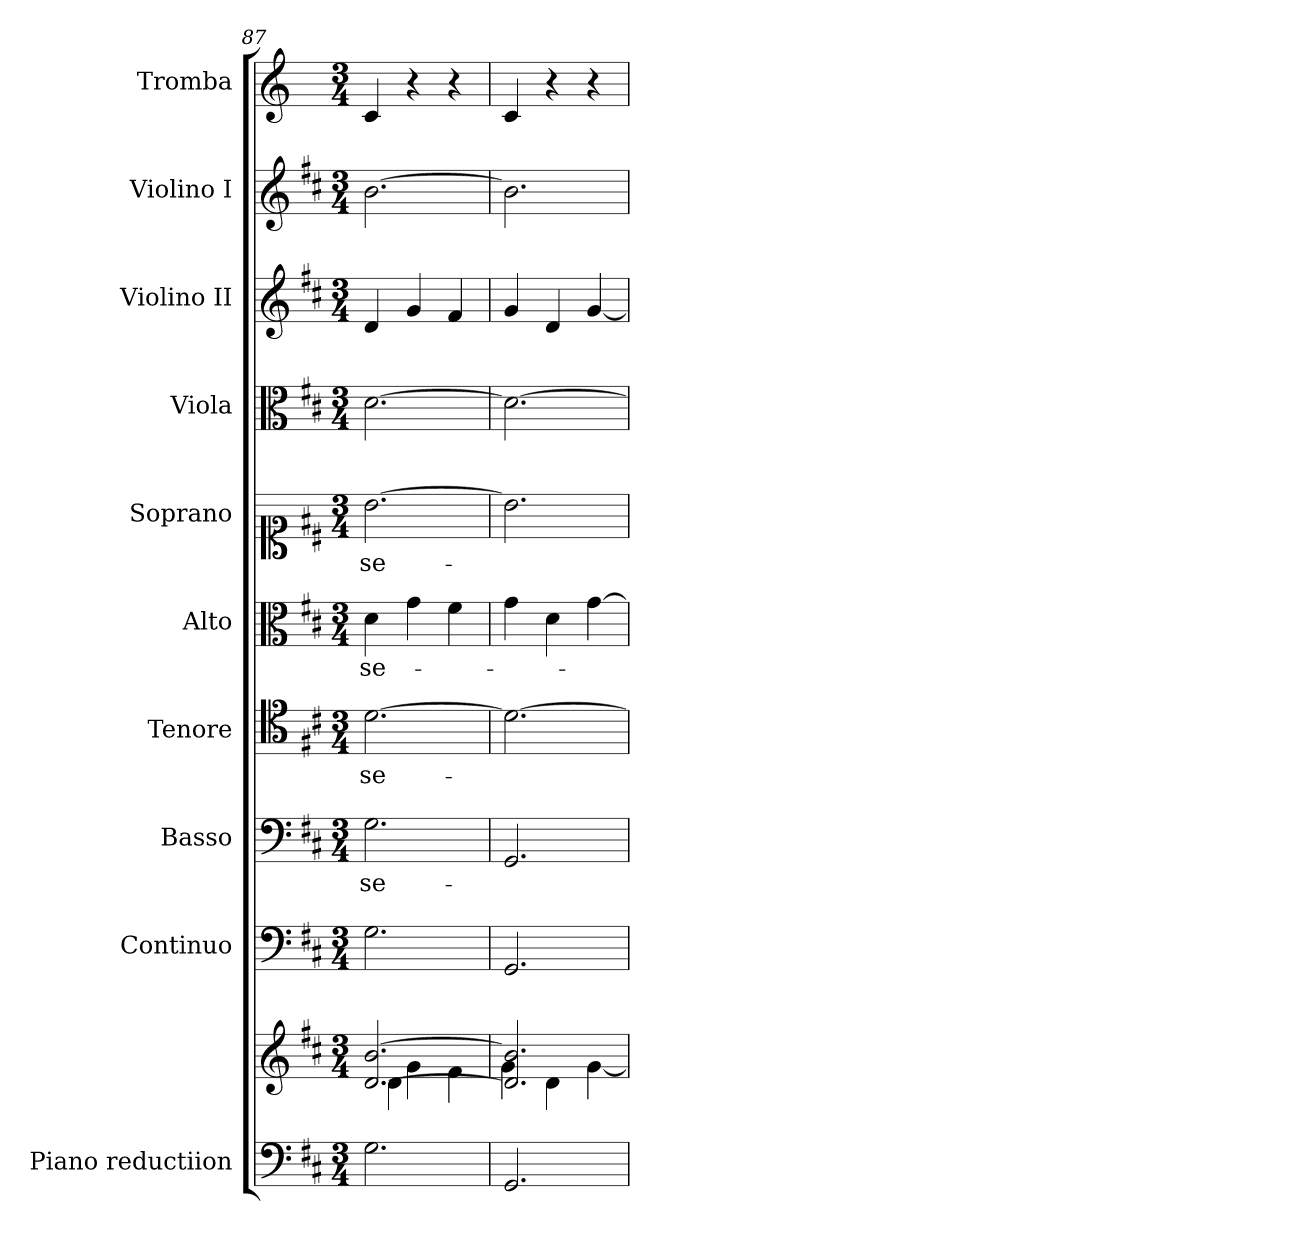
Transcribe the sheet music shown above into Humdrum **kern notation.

**kern	**kern	**kern	**kern	**text	**kern	**text	**kern	**text	**kern	**text	**kern	**kern	**kern	**kern
*part10	*part10	*part9	*part8	*part8	*part7	*part7	*part6	*part6	*part5	*part5	*part4	*part3	*part2	*part1
*staff11	*staff10	*staff9	*staff8	*staff8	*staff7	*staff7	*staff6	*staff6	*staff5	*staff5	*staff4	*staff3	*staff2	*staff1
*I"Piano reductiion	*	*I"Continuo	*I"Basso	*	*I"Tenore	*	*I"Alto	*	*I"Soprano	*	*I"Viola	*I"Violino II	*I"Violino I	*I"Tromba
*I'Pno	*	*	*	*	*	*	*	*	*	*	*I'Vla	*I'Vln	*I'Vln	*
*clefF4	*clefG2	*clefF4	*clefF4	*	*clefC4	*	*clefC3	*	*clefC1	*	*clefC3	*clefG2	*clefG2	*clefG2
*	*	*	*	*	*	*	*	*	*	*	*	*	*	*ITrd-1c-2
*k[f#c#]	*k[f#c#]	*k[f#c#]	*k[f#c#]	*	*k[f#c#]	*	*k[f#c#]	*	*k[f#c#]	*	*k[f#c#]	*k[f#c#]	*k[f#c#]	*k[f#c#]
*M3/4	*M3/4	*M3/4	*M3/4	*	*M3/4	*	*M3/4	*	*M3/4	*	*M3/4	*M3/4	*M3/4	*M3/4
=87	=87	=87	=87	=87	=87	=87	=87	=87	=87	=87	=87	=87	=87	=87
*	*^	*	*	*	*	*	*	*	*	*	*	*	*	*
!	!	!	!	!	!LO:LY:b	!	!LO:LY:b	!	!LO:LY:b	!	!LO:LY:b	!	!	!	!
2.G\	[<2.d/ [2.b/	4d\	2.G\	2.G\	se-	[2.d\	se-	4d\	se-	[2.b\	se-	[2.d\	4d/	[2.b\	4d/
.	.	4g\	.	.	.	.	.	4g\	.	.	.	.	4g/	.	4r
.	.	4f#\	.	.	.	.	.	4f#\	.	.	.	.	4f#/	.	4r
=88	=88	=88	=88	=88	=88	=88	=88	=88	=88	=88	=88	=88	=88	=88	=88
2.GG/	2.d/] 2.b/]	4g\	2.GG/	2.GG/	.	2.d\_	.	4g\	.	2.b\]	.	2.d\_	4g/	2.b\]	4d/
.	.	4d\	.	.	.	.	.	4d\	.	.	.	.	4d/	.	4r
.	.	[4g\	.	.	.	.	.	[4g\	.	.	.	.	[4g/	.	4r
*	*v	*v	*	*	*	*	*	*	*	*	*	*	*	*	*
=	=	=	=	=	=	=	=	=	=	=	=	=	=	=
*-	*-	*-	*-	*-	*-	*-	*-	*-	*-	*-	*-	*-	*-	*-
